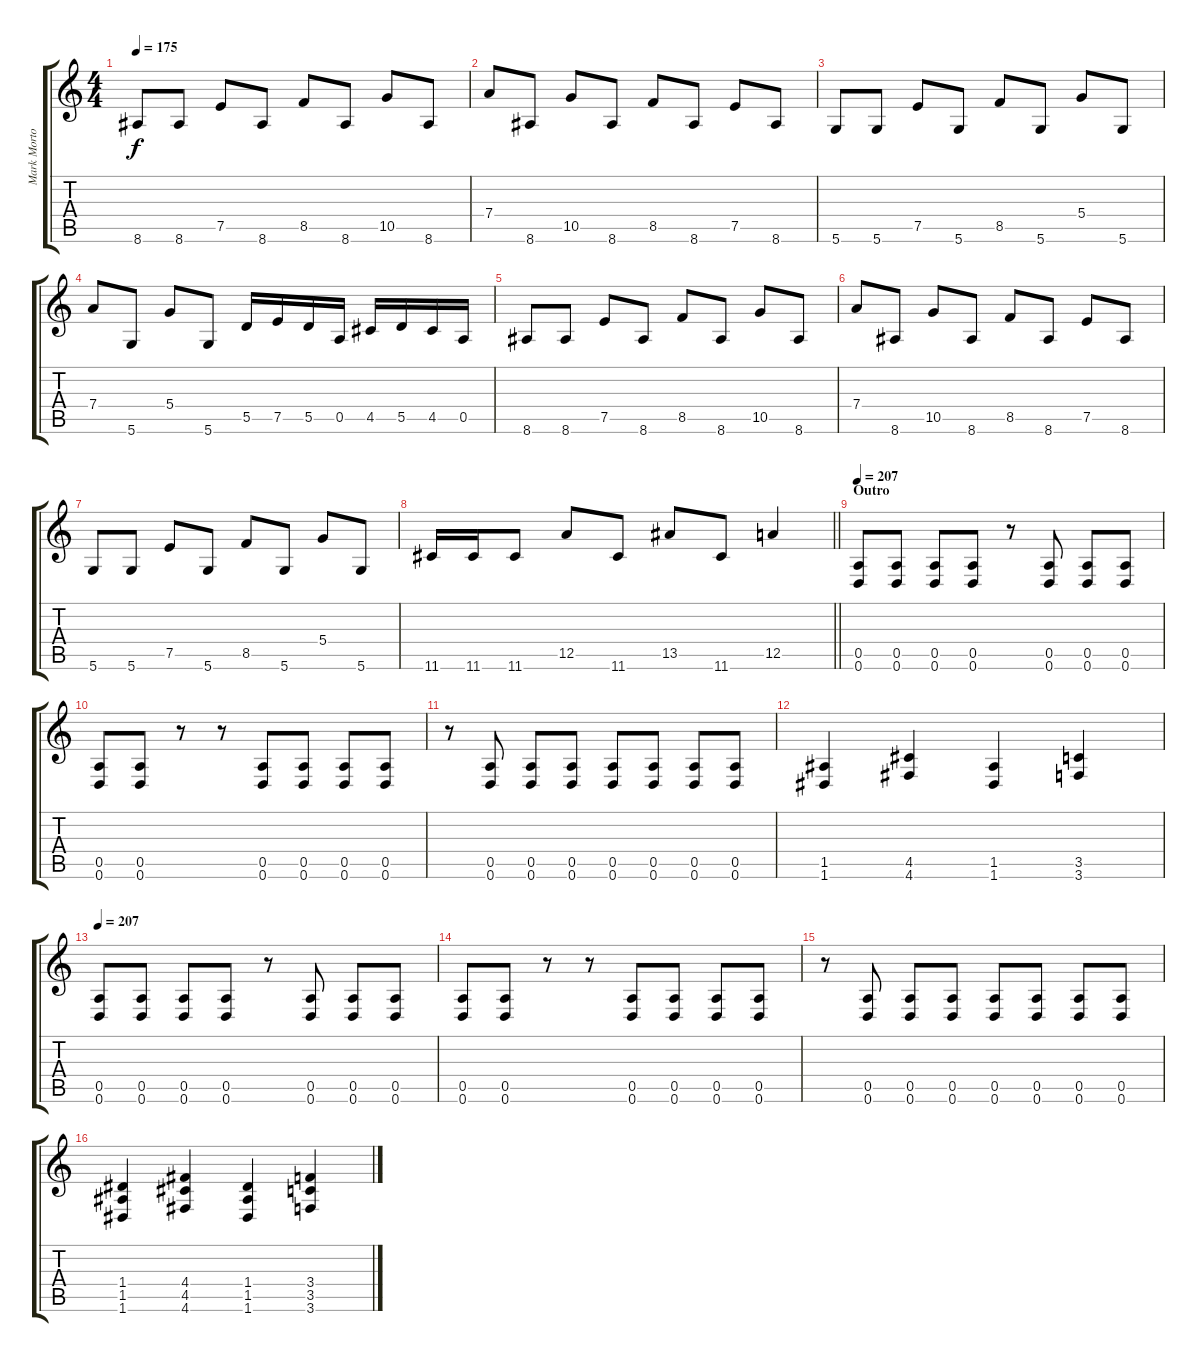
\track ("Mark Morton" "Mark Morto") {instrument distortionguitar}
\staff {score tabs}
\tuning (E4 B3 G3 D3 A2 D2) {hide}
\ts (4 4)
\tempo 175
\clef g2
\ks c
8.6.8{dy f} 8.6.8 7.5.8 8.6.8 8.5.8 8.6.8 10.5.8 8.6.8 |
7.4.8 8.6.8 10.5.8 8.6.8 8.5.8 8.6.8 7.5.8 8.6.8 |
5.6.8 5.6.8 7.5.8 5.6.8 8.5.8 5.6.8 5.4.8 5.6.8 |
7.4.8 5.6.8 5.4.8 5.6.8 5.5.16 7.5.16 5.5.16 0.5.16 4.5.16 5.5.16 4.5.16 0.5.16 |
8.6.8 8.6.8 7.5.8 8.6.8 8.5.8 8.6.8 10.5.8 8.6.8 |
7.4.8 8.6.8 10.5.8 8.6.8 8.5.8 8.6.8 7.5.8 8.6.8 |
5.6.8 5.6.8 7.5.8 5.6.8 8.5.8 5.6.8 5.4.8 5.6.8 |
\barLineRight lightlight
11.6.16 11.6.16 11.6.8 12.5.8 11.6.8 13.5.8 11.6.8 12.5.4 |
\section ("" "Outro")
\tempo 207
(0.5 0.6).8 (0.5 0.6).8 (0.5 0.6).8 (0.5 0.6).8 r.8 (0.5 0.6).8 (0.5 0.6).8 (0.5 0.6).8 |
(0.5 0.6).8 (0.5 0.6).8 r.8 r.8 (0.5 0.6).8 (0.5 0.6).8 (0.5 0.6).8 (0.5 0.6).8 |
r.8 (0.5 0.6).8 (0.5 0.6).8 (0.5 0.6).8 (0.5 0.6).8 (0.5 0.6).8 (0.5 0.6).8 (0.5 0.6).8 |
(1.5 1.6).4 (4.5 4.6).4 (1.5 1.6).4 (3.5 3.6).4 |
\tempo 207
(0.5 0.6).8 (0.5 0.6).8 (0.5 0.6).8 (0.5 0.6).8 r.8 (0.5 0.6).8 (0.5 0.6).8 (0.5 0.6).8 |
(0.5 0.6).8 (0.5 0.6).8 r.8 r.8 (0.5 0.6).8 (0.5 0.6).8 (0.5 0.6).8 (0.5 0.6).8 |
r.8 (0.5 0.6).8 (0.5 0.6).8 (0.5 0.6).8 (0.5 0.6).8 (0.5 0.6).8 (0.5 0.6).8 (0.5 0.6).8 |
(1.4 1.5 1.6).4 (4.4 4.5 4.6).4 (1.4 1.5 1.6).4 (3.4 3.5 3.6).4
